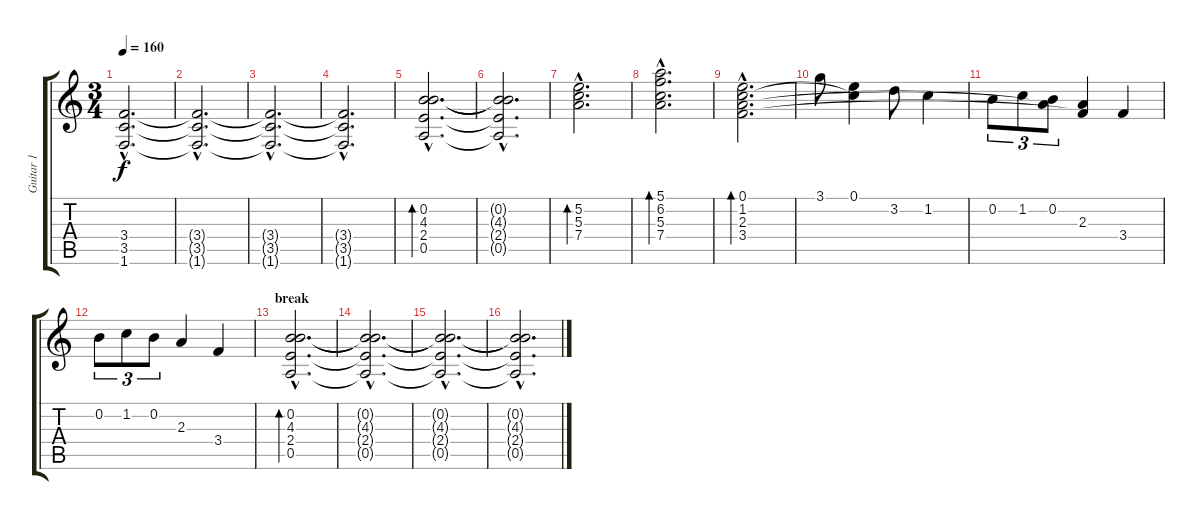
\track ("Guitar 1" "Guitar 1") {instrument distortionguitar}
\staff {score tabs}
\tuning (E4 B3 G3 D3 A2 E2) {hide}
\ts (3 4)
\tempo 160
\clef g2
\ks c
(3.4{hac} 3.5{hac} 1.6{hac}).2{d dy f} |
(3.4{hac t} 3.5{hac t} 1.6{hac t}).2{d} |
(3.4{hac t} 3.5{hac t} 1.6{hac t}).2{d} |
(3.4{hac t} 3.5{hac t} 1.6{hac t}).2{d} |
(0.2{hac} 4.3{hac} 2.4{hac} 0.5{hac}).2{d bd 60 instrument electricguitarmuted} |
(0.2{hac t} 4.3{hac t} 2.4{hac t} 0.5{hac t}).2{d} |
(5.2{hac} 5.3{hac} 7.4{hac}).2{d bd 60} |
(5.1{hac} 6.2{hac} 5.3{hac} 7.4{hac}).2{d bd 60} |
(0.1{hac} 1.2{hac} 2.3{hac} 3.4{hac}).2{d bd 60} |
3.1.8 (0.1 1.2{t}).4 3.2.8 1.2.4 |
0.2.8{tu (3 2)} 1.2.8{tu (3 2)} (0.2 2.3{t}).8{tu (3 2)} (2.3 3.4{t}).4 3.4.4 |
0.2.8{tu (3 2)} 1.2.8{tu (3 2)} 0.2.8{tu (3 2)} 2.3.4 3.4.4 |
\section ("" "break")
(0.2{hac} 4.3{hac} 2.4{hac} 0.5{hac}).2{d bd 60} |
(0.2{hac t} 4.3{hac t} 2.4{hac t} 0.5{hac t}).2{d} |
(0.2{hac t} 4.3{hac t} 2.4{hac t} 0.5{hac t}).2{d} |
(0.2{hac t} 4.3{hac t} 2.4{hac t} 0.5{hac t}).2{d}
